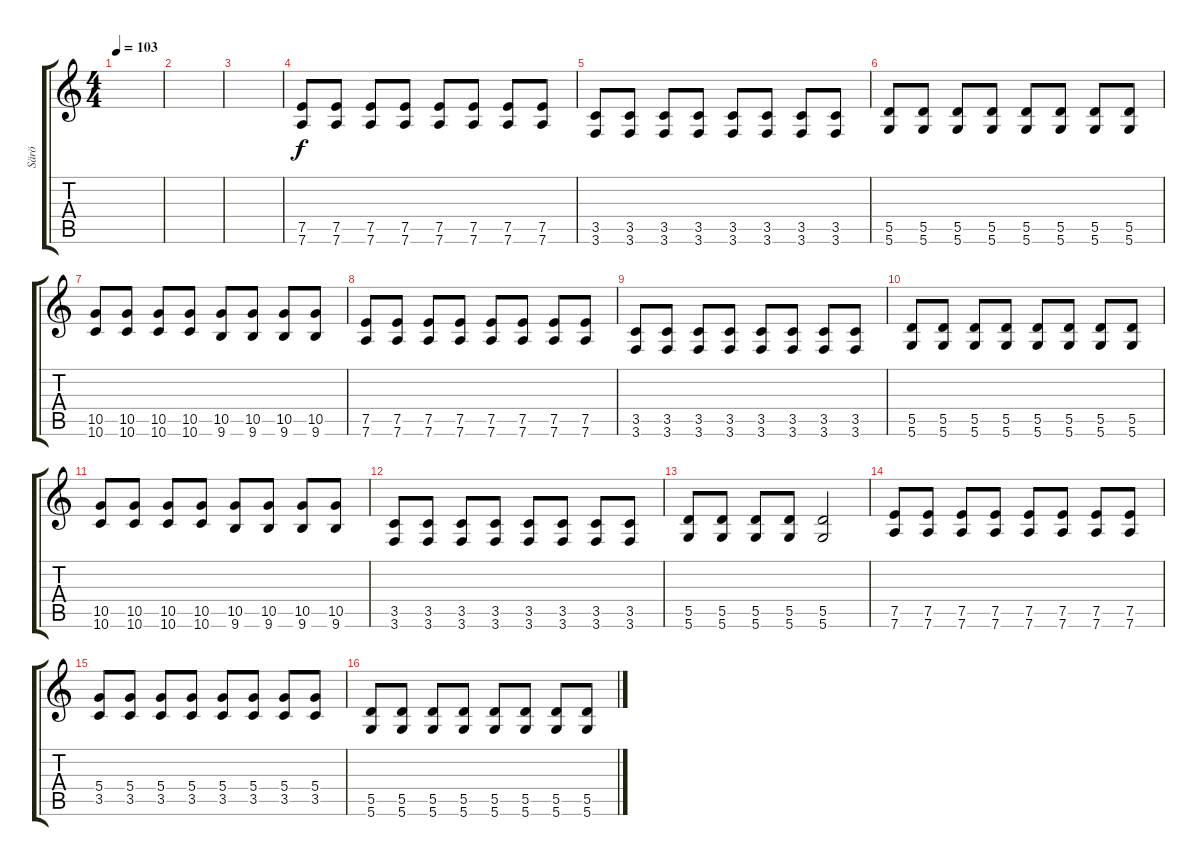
\track ("Särö" "Särö") {instrument distortionguitar}
\staff {score tabs}
\tuning (E4 B3 G3 D3 A2 D2) {hide}
\ts (4 4)
\tempo 103
\clef g2
\ks c
|
|
|
(7.5 7.6).8 (7.5 7.6).8 (7.5 7.6).8 (7.5 7.6).8 (7.5 7.6).8 (7.5 7.6).8 (7.5 7.6).8 (7.5 7.6).8 |
(3.5 3.6).8 (3.5 3.6).8 (3.5 3.6).8 (3.5 3.6).8 (3.5 3.6).8 (3.5 3.6).8 (3.5 3.6).8 (3.5 3.6).8 |
(5.5 5.6).8 (5.5 5.6).8 (5.5 5.6).8 (5.5 5.6).8 (5.5 5.6).8 (5.5 5.6).8 (5.5 5.6).8 (5.5 5.6).8 |
(10.5 10.6).8 (10.5 10.6).8 (10.5 10.6).8 (10.5 10.6).8 (10.5 9.6).8 (10.5 9.6).8 (10.5 9.6).8 (10.5 9.6).8 |
(7.5 7.6).8 (7.5 7.6).8 (7.5 7.6).8 (7.5 7.6).8 (7.5 7.6).8 (7.5 7.6).8 (7.5 7.6).8 (7.5 7.6).8 |
(3.5 3.6).8 (3.5 3.6).8 (3.5 3.6).8 (3.5 3.6).8 (3.5 3.6).8 (3.5 3.6).8 (3.5 3.6).8 (3.5 3.6).8 |
(5.5 5.6).8 (5.5 5.6).8 (5.5 5.6).8 (5.5 5.6).8 (5.5 5.6).8 (5.5 5.6).8 (5.5 5.6).8 (5.5 5.6).8 |
(10.5 10.6).8 (10.5 10.6).8 (10.5 10.6).8 (10.5 10.6).8 (10.5 9.6).8 (10.5 9.6).8 (10.5 9.6).8 (10.5 9.6).8 |
(3.5 3.6).8 (3.5 3.6).8 (3.5 3.6).8 (3.5 3.6).8 (3.5 3.6).8 (3.5 3.6).8 (3.5 3.6).8 (3.5 3.6).8 |
(5.5 5.6).8 (5.5 5.6).8 (5.5 5.6).8 (5.5 5.6).8 (5.5 5.6).2 |
(7.5 7.6).8 (7.5 7.6).8 (7.5 7.6).8 (7.5 7.6).8 (7.5 7.6).8 (7.5 7.6).8 (7.5 7.6).8 (7.5 7.6).8 |
(5.4 3.5).8 (5.4 3.5).8 (5.4 3.5).8 (5.4 3.5).8 (5.4 3.5).8 (5.4 3.5).8 (5.4 3.5).8 (5.4 3.5).8 |
(5.5 5.6).8 (5.5 5.6).8 (5.5 5.6).8 (5.5 5.6).8 (5.5 5.6).8 (5.5 5.6).8 (5.5 5.6).8 (5.5 5.6).8
